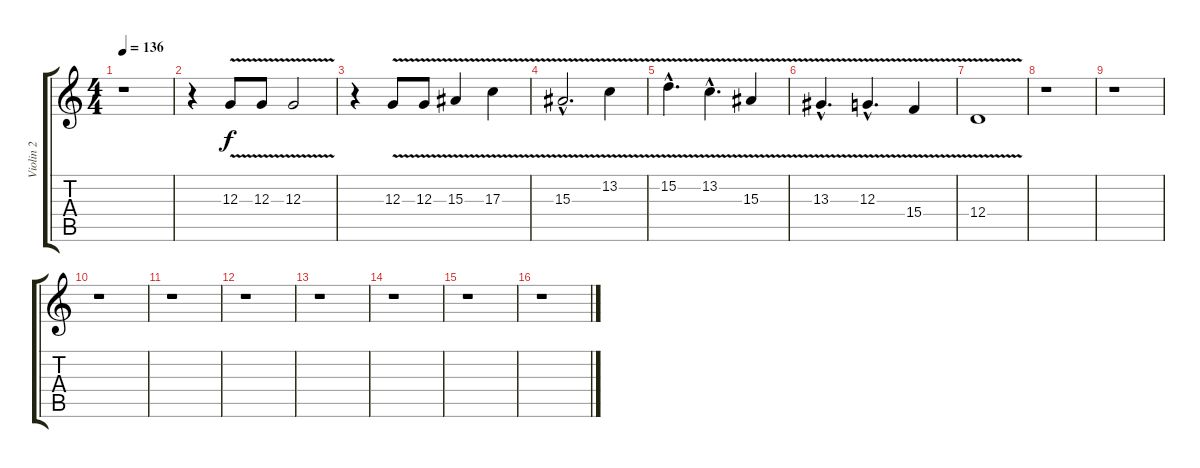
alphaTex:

\track ("Violin 2" "Violin 2") {instrument violin}
\staff {score tabs}
\tuning (E4 B3 G3 D3 A2 E2) {hide}
\ts (4 4)
\tempo 136
\clef g2
\ks c
r.1{dy f} |
r.4 12.3{v}.8 12.3{v}.8 12.3{v}.2 |
r.4 12.3{v}.8 12.3{v}.8 15.3{v}.4 17.3{v}.4 |
15.3{v hac}.2{d} 13.2{v}.4 |
15.2{v hac}.4{d} 13.2{v hac}.4{d} 15.3{v}.4 |
13.3{v hac}.4{d} 12.3{v hac}.4{d} 15.4{v}.4 |
12.4{v}.1 |
r.1 |
r.1 |
r.1 |
r.1 |
r.1 |
r.1 |
r.1 |
r.1 |
r.1
